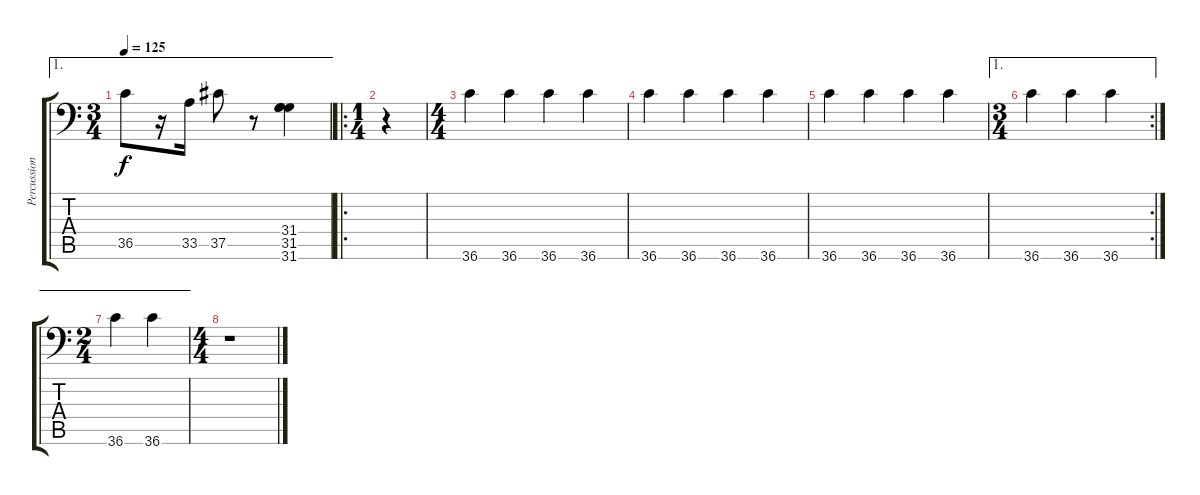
\track ("Percussion" "Percussion") {instrument acousticgrandpiano}
\staff {score tabs}
\tuning (C-1 C-1 C-1 C-1 C-1 C-1) {hide}
\ae 1
\ts (3 4)
\tempo 125
\clef f4
\ks c
36.5.8{dy f} r.16 33.5.16 37.5.8 r.8 (31.4 31.5 31.6).4 |
\ro
\ts (1 4)
r.4 |
\ts (4 4)
36.6.4 36.6.4 36.6.4 36.6.4 |
36.6.4 36.6.4 36.6.4 36.6.4 |
36.6.4 36.6.4 36.6.4 36.6.4 |
\ae 1
\rc 2
\ts (3 4)
36.6.4 36.6.4 36.6.4 |
\ae 1
\ts (2 4)
36.6.4 36.6.4 |
\ts (4 4)
r.1
